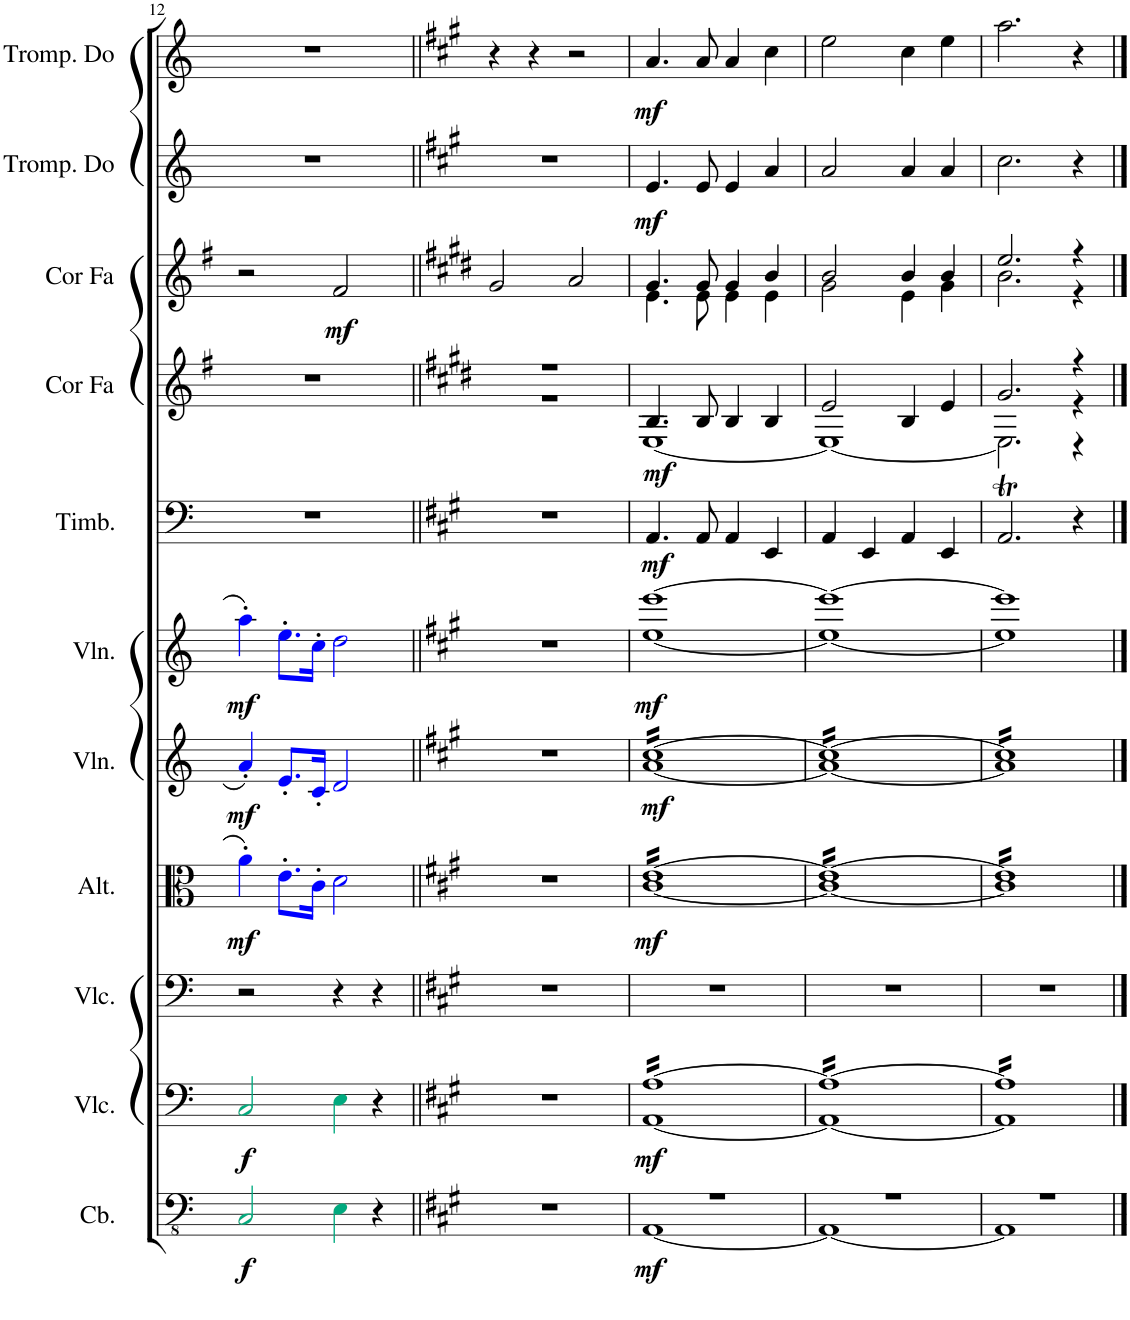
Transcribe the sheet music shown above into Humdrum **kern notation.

**kern	**dynam	**kern	**dynam	**kern	**kern	**dynam	**kern	**dynam	**kern	**dynam	**kern	**dynam	**kern	**dynam	**kern	**dynam	**kern	**dynam	**kern	**dynam
*part11	*part11	*part10	*part10	*part9	*part8	*part8	*part7	*part7	*part6	*part6	*part5	*part5	*part4	*part4	*part3	*part3	*part2	*part2	*part1	*part1
*staff11	*staff11	*staff10	*staff10	*staff9	*staff8	*staff8	*staff7	*staff7	*staff6	*staff6	*staff5	*staff5	*staff4	*staff4	*staff3	*staff3	*staff2	*staff2	*staff1	*staff1
*I"Contrebasse	*	*I"Violoncelle	*	*I"Violoncelle	*I"Alto	*	*I"Violon	*	*I"Violon	*	*I"Timbales	*	*I"Cor en Fa	*	*I"Cor en Fa	*	*I"Trompette en Do	*	*I"Trompette en Do	*
*I'Cb.	*	*I'Vlc.	*	*I'Vlc.	*I'Alt.	*	*I'Vln.	*	*I'Vln.	*	*I'Timb.	*	*I'Cor Fa	*	*I'Cor Fa	*	*I'Tromp. Do	*	*I'Tromp. Do	*
!!LO:PB:g=z
*clefFv4	*	*clefF4	*	*clefF4	*clefC3	*	*clefG2	*	*clefG2	*	*clefF4	*	*clefG2	*	*clefG2	*	*clefG2	*	*clefG2	*
*	*	*	*	*	*	*	*	*	*	*	*	*	*Trd4c7	*	*Trd4c7	*	*Trd1c2	*	*Trd1c2	*
*k[]	*	*k[]	*	*k[]	*k[]	*	*k[]	*	*k[]	*	*k[]	*	*k[f#]	*	*k[f#]	*	*k[]	*	*k[]	*
*M2/2	*	*M2/2	*	*M2/2	*M2/2	*	*M2/2	*	*M2/2	*	*M2/2	*	*M2/2	*	*M2/2	*	*M2/2	*	*M2/2	*
*met(c|)	*	*met(c|)	*	*met(c|)	*met(c|)	*	*met(c|)	*	*met(c|)	*	*met(c|)	*	*met(c|)	*	*met(c|)	*	*met(c|)	*	*met(c|)	*
=12	=12	=12	=12	=12	=12	=12	=12	=12	=12	=12	=12	=12	=12	=12	=12	=12	=12	=12	=12	=12
!	!LO:DY:b	!	!LO:DY:b	!	!	!LO:DY:b	!	!LO:DY:b	!	!LO:DY:b	!	!	!	!	!	!	!	!	!	!
2CCi/	f	2Ci/	f	2r	4a'j\	mf	4a'j/	mf	4aa'j\	mf	1r	.	1r	.	2r	.	1r	.	1r	.
.	.	.	.	.	8.e'j\L	.	8.e'j/L	.	8.ee'j\L	.	.	.	.	.	.	.	.	.	.	.
.	.	.	.	.	16c'j\Jk	.	16c'j/Jk	.	16cc'j\Jk	.	.	.	.	.	.	.	.	.	.	.
!	!	!	!	!	!	!	!	!	!	!	!	!	!	!	!	!LO:DY:b	!	!	!	!
4EEi\	.	4Ei\	.	4r	2dj\	.	2dj/	.	2ddj\	.	.	.	.	.	2f#/	mf	.	.	.	.
4r	.	4r	.	4r	.	.	.	.	.	.	.	.	.	.	.	.	.	.	.	.
=13||	=13||	=13||	=13||	=13||	=13||	=13||	=13||	=13||	=13||	=13||	=13||	=13||	=13||	=13||	=13||	=13||	=13||	=13||	=13||	=13||
*k[f#c#g#]	*	*k[f#c#g#]	*	*k[f#c#g#]	*k[f#c#g#]	*	*k[f#c#g#]	*	*k[f#c#g#]	*	*k[f#c#g#]	*	*k[f#c#g#d#]	*	*k[f#c#g#d#]	*	*k[f#c#g#]	*	*k[f#c#g#]	*
*	*	*	*	*	*	*	*	*	*	*	*	*	*^	*	*	*	*	*	*	*
1r	.	1r	.	1r	1r	.	1r	.	1r	.	1r	.	1r	1r	.	2g#/	.	1r	.	4r	.
.	.	.	.	.	.	.	.	.	.	.	.	.	.	.	.	.	.	.	.	4r	.
.	.	.	.	.	.	.	.	.	.	.	.	.	.	.	.	2a/	.	.	.	2r	.
=14	=14	=14	=14	=14	=14	=14	=14	=14	=14	=14	=14	=14	=14	=14	=14	=14	=14	=14	=14	=14	=14
*^	*	*^	*	*	*^	*	*^	*	*^	*	*	*	*	*	*	*^	*	*	*	*	*
!	!	!LO:DY:b	!	!	!LO:DY:b	!	!	!	!LO:DY:b	!	!	!LO:DY:b	!	!	!LO:DY:b	!	!LO:DY:b	!	!	!LO:DY:b	!	!	!	!	!LO:DY:b	!	!LO:DY:b
*	*	*	*tremolo	*	*	*	*	*	*	*	*	*	*	*	*	*	*	*	*	*	*	*	*	*	*	*	*
*	*	*	*	*	*	*	*tremolo	*	*	*	*	*	*	*	*	*	*	*	*	*	*	*	*	*	*	*	*
*	*	*	*	*	*	*	*	*	*	*tremolo	*	*	*	*	*	*	*	*	*	*	*	*	*	*	*	*	*
1r	[1AAA	mf	[16ALL	[1AA	mf	1r	[16eLL	[1c#	mf	[16cc#LL	[1a	mf	[1eee	[1ee	mf	4.AA/	mf	4.B/	[1E	mf	4.g#/	4.e\	.	4.e/	mf	4.a/	mf
.	.	.	16A	.	.	.	16e	.	.	16cc#	.	.	.	.	.	.	.	.	.	.	.	.	.	.	.	.	.
.	.	.	16A	.	.	.	16e	.	.	16cc#	.	.	.	.	.	.	.	.	.	.	.	.	.	.	.	.	.
.	.	.	16A	.	.	.	16e	.	.	16cc#	.	.	.	.	.	.	.	.	.	.	.	.	.	.	.	.	.
.	.	.	16A	.	.	.	16e	.	.	16cc#	.	.	.	.	.	.	.	.	.	.	.	.	.	.	.	.	.
.	.	.	16A	.	.	.	16e	.	.	16cc#	.	.	.	.	.	.	.	.	.	.	.	.	.	.	.	.	.
.	.	.	16A	.	.	.	16e	.	.	16cc#	.	.	.	.	.	8AA/	.	8B/	.	.	8g#/	8e\	.	8e/	.	8a/	.
.	.	.	16A	.	.	.	16e	.	.	16cc#	.	.	.	.	.	.	.	.	.	.	.	.	.	.	.	.	.
.	.	.	16A	.	.	.	16e	.	.	16cc#	.	.	.	.	.	4AA/	.	4B/	.	.	4g#/	4e\	.	4e/	.	4a/	.
.	.	.	16A	.	.	.	16e	.	.	16cc#	.	.	.	.	.	.	.	.	.	.	.	.	.	.	.	.	.
.	.	.	16A	.	.	.	16e	.	.	16cc#	.	.	.	.	.	.	.	.	.	.	.	.	.	.	.	.	.
.	.	.	16A	.	.	.	16e	.	.	16cc#	.	.	.	.	.	.	.	.	.	.	.	.	.	.	.	.	.
.	.	.	16A	.	.	.	16e	.	.	16cc#	.	.	.	.	.	4EE/	.	4B/	.	.	4b/	4e\	.	4a/	.	4cc#\	.
.	.	.	16A	.	.	.	16e	.	.	16cc#	.	.	.	.	.	.	.	.	.	.	.	.	.	.	.	.	.
.	.	.	16A	.	.	.	16e	.	.	16cc#	.	.	.	.	.	.	.	.	.	.	.	.	.	.	.	.	.
.	.	.	16AJJ	.	.	.	16eJJ	.	.	16cc#JJ	.	.	.	.	.	.	.	.	.	.	.	.	.	.	.	.	.
=15	=15	=15	=15	=15	=15	=15	=15	=15	=15	=15	=15	=15	=15	=15	=15	=15	=15	=15	=15	=15	=15	=15	=15	=15	=15	=15	=15
1r	1AAA_	.	16ALL	1AA_	.	1r	16eLL	1c#_	.	16cc#LL	1a_	.	1eee_	1ee_	.	4AA/	.	2e/	1E_	.	2b/	2g#\	.	2a/	.	2ee\	.
.	.	.	16A	.	.	.	16e	.	.	16cc#	.	.	.	.	.	.	.	.	.	.	.	.	.	.	.	.	.
.	.	.	16A	.	.	.	16e	.	.	16cc#	.	.	.	.	.	.	.	.	.	.	.	.	.	.	.	.	.
.	.	.	16A	.	.	.	16e	.	.	16cc#	.	.	.	.	.	.	.	.	.	.	.	.	.	.	.	.	.
.	.	.	16A	.	.	.	16e	.	.	16cc#	.	.	.	.	.	4EE/	.	.	.	.	.	.	.	.	.	.	.
.	.	.	16A	.	.	.	16e	.	.	16cc#	.	.	.	.	.	.	.	.	.	.	.	.	.	.	.	.	.
.	.	.	16A	.	.	.	16e	.	.	16cc#	.	.	.	.	.	.	.	.	.	.	.	.	.	.	.	.	.
.	.	.	16A	.	.	.	16e	.	.	16cc#	.	.	.	.	.	.	.	.	.	.	.	.	.	.	.	.	.
.	.	.	16A	.	.	.	16e	.	.	16cc#	.	.	.	.	.	4AA/	.	4B/	.	.	4b/	4e\	.	4a/	.	4cc#\	.
.	.	.	16A	.	.	.	16e	.	.	16cc#	.	.	.	.	.	.	.	.	.	.	.	.	.	.	.	.	.
.	.	.	16A	.	.	.	16e	.	.	16cc#	.	.	.	.	.	.	.	.	.	.	.	.	.	.	.	.	.
.	.	.	16A	.	.	.	16e	.	.	16cc#	.	.	.	.	.	.	.	.	.	.	.	.	.	.	.	.	.
.	.	.	16A	.	.	.	16e	.	.	16cc#	.	.	.	.	.	4EE/	.	4e/	.	.	4b/	4g#\	.	4a/	.	4ee\	.
.	.	.	16A	.	.	.	16e	.	.	16cc#	.	.	.	.	.	.	.	.	.	.	.	.	.	.	.	.	.
.	.	.	16A	.	.	.	16e	.	.	16cc#	.	.	.	.	.	.	.	.	.	.	.	.	.	.	.	.	.
.	.	.	16AJJ	.	.	.	16eJJ	.	.	16cc#JJ	.	.	.	.	.	.	.	.	.	.	.	.	.	.	.	.	.
=16	=16	=16	=16	=16	=16	=16	=16	=16	=16	=16	=16	=16	=16	=16	=16	=16	=16	=16	=16	=16	=16	=16	=16	=16	=16	=16	=16
*	*	*	*	*	*	*	*	*	*	*	*	*	*	*	*	*	*	*	*^	*	*	*	*	*	*	*	*
1r	1AAA]	.	16A]LL	1AA]	.	1r	16e]LL	1c#]	.	16cc#]LL	1a]	.	1eee]	1ee]	.	2.AAT/	.	2.g#/	2.ryy	2.E\]	.	2.ee/	2.b\	.	2.cc#\	.	2.aa\	.
.	.	.	16A	.	.	.	16e	.	.	16cc#	.	.	.	.	.	.	.	.	.	.	.	.	.	.	.	.	.	.
.	.	.	16A	.	.	.	16e	.	.	16cc#	.	.	.	.	.	.	.	.	.	.	.	.	.	.	.	.	.	.
.	.	.	16A	.	.	.	16e	.	.	16cc#	.	.	.	.	.	.	.	.	.	.	.	.	.	.	.	.	.	.
.	.	.	16A	.	.	.	16e	.	.	16cc#	.	.	.	.	.	.	.	.	.	.	.	.	.	.	.	.	.	.
.	.	.	16A	.	.	.	16e	.	.	16cc#	.	.	.	.	.	.	.	.	.	.	.	.	.	.	.	.	.	.
.	.	.	16A	.	.	.	16e	.	.	16cc#	.	.	.	.	.	.	.	.	.	.	.	.	.	.	.	.	.	.
.	.	.	16A	.	.	.	16e	.	.	16cc#	.	.	.	.	.	.	.	.	.	.	.	.	.	.	.	.	.	.
.	.	.	16A	.	.	.	16e	.	.	16cc#	.	.	.	.	.	.	.	.	.	.	.	.	.	.	.	.	.	.
.	.	.	16A	.	.	.	16e	.	.	16cc#	.	.	.	.	.	.	.	.	.	.	.	.	.	.	.	.	.	.
.	.	.	16A	.	.	.	16e	.	.	16cc#	.	.	.	.	.	.	.	.	.	.	.	.	.	.	.	.	.	.
.	.	.	16A	.	.	.	16e	.	.	16cc#	.	.	.	.	.	.	.	.	.	.	.	.	.	.	.	.	.	.
.	.	.	16A	.	.	.	16e	.	.	16cc#	.	.	.	.	.	4r	.	4r	4r	4r	.	4r	4r	.	4r	.	4r	.
.	.	.	16A	.	.	.	16e	.	.	16cc#	.	.	.	.	.	.	.	.	.	.	.	.	.	.	.	.	.	.
.	.	.	16A	.	.	.	16e	.	.	16cc#	.	.	.	.	.	.	.	.	.	.	.	.	.	.	.	.	.	.
.	.	.	16AJJ	.	.	.	16eJJ	.	.	16cc#JJ	.	.	.	.	.	.	.	.	.	.	.	.	.	.	.	.	.	.
*	*	*	*	*	*	*	*	*	*	*Xtremolo	*	*	*	*	*	*	*	*	*	*	*	*	*	*	*	*	*	*
*	*	*	*	*	*	*	*Xtremolo	*	*	*	*	*	*	*	*	*	*	*	*	*	*	*	*	*	*	*	*	*
*	*	*	*Xtremolo	*	*	*	*	*	*	*	*	*	*	*	*	*	*	*	*	*	*	*	*	*	*	*	*	*
*v	*v	*	*	*	*	*	*v	*v	*	*v	*v	*	*v	*v	*	*	*	*v	*v	*v	*	*v	*v	*	*	*	*	*
*	*	*v	*v	*	*	*	*	*	*	*	*	*	*	*	*	*	*	*	*	*	*
==	==	==	==	==	==	==	==	==	==	==	==	==	==	==	==	==	==	==	==	==
*-	*-	*-	*-	*-	*-	*-	*-	*-	*-	*-	*-	*-	*-	*-	*-	*-	*-	*-	*-	*-
